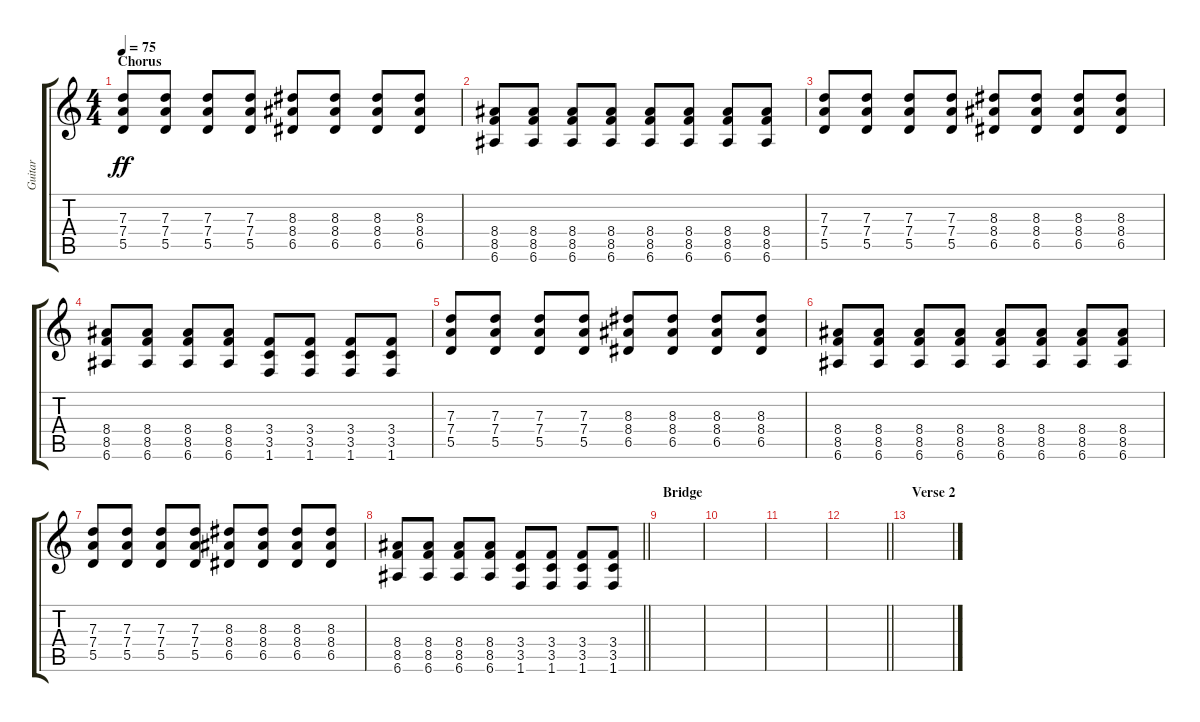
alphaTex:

\track ("Guitar" "Guitar") {instrument overdrivenguitar}
\staff {score tabs}
\tuning (E4 B3 G3 D3 A2 E2) {hide}
\ts (4 4)
\section ("" "Chorus")
\tempo 75
\clef g2
\ks c
(7.3 7.4 5.5).8{dy ff} (7.3 7.4 5.5).8 (7.3 7.4 5.5).8 (7.3 7.4 5.5).8 (8.3 8.4 6.5).8 (8.3 8.4 6.5).8 (8.3 8.4 6.5).8 (8.3 8.4 6.5).8 |
(8.4 8.5 6.6).8 (8.4 8.5 6.6).8 (8.4 8.5 6.6).8 (8.4 8.5 6.6).8 (8.4 8.5 6.6).8 (8.4 8.5 6.6).8 (8.4 8.5 6.6).8 (8.4 8.5 6.6).8 |
(7.3 7.4 5.5).8 (7.3 7.4 5.5).8 (7.3 7.4 5.5).8 (7.3 7.4 5.5).8 (8.3 8.4 6.5).8 (8.3 8.4 6.5).8 (8.3 8.4 6.5).8 (8.3 8.4 6.5).8 |
(8.4 8.5 6.6).8 (8.4 8.5 6.6).8 (8.4 8.5 6.6).8 (8.4 8.5 6.6).8 (3.4 3.5 1.6).8 (3.4 3.5 1.6).8 (3.4 3.5 1.6).8 (3.4 3.5 1.6).8 |
(7.3 7.4 5.5).8 (7.3 7.4 5.5).8 (7.3 7.4 5.5).8 (7.3 7.4 5.5).8 (8.3 8.4 6.5).8 (8.3 8.4 6.5).8 (8.3 8.4 6.5).8 (8.3 8.4 6.5).8 |
(8.4 8.5 6.6).8 (8.4 8.5 6.6).8 (8.4 8.5 6.6).8 (8.4 8.5 6.6).8 (8.4 8.5 6.6).8 (8.4 8.5 6.6).8 (8.4 8.5 6.6).8 (8.4 8.5 6.6).8 |
(7.3 7.4 5.5).8 (7.3 7.4 5.5).8 (7.3 7.4 5.5).8 (7.3 7.4 5.5).8 (8.3 8.4 6.5).8 (8.3 8.4 6.5).8 (8.3 8.4 6.5).8 (8.3 8.4 6.5).8 |
\barLineRight lightlight
(8.4 8.5 6.6).8 (8.4 8.5 6.6).8 (8.4 8.5 6.6).8 (8.4 8.5 6.6).8 (3.4 3.5 1.6).8 (3.4 3.5 1.6).8 (3.4 3.5 1.6).8 (3.4 3.5 1.6).8 |
\section ("" "Bridge")
|
|
|
\barLineRight lightlight
|
\section ("" "Verse 2")
